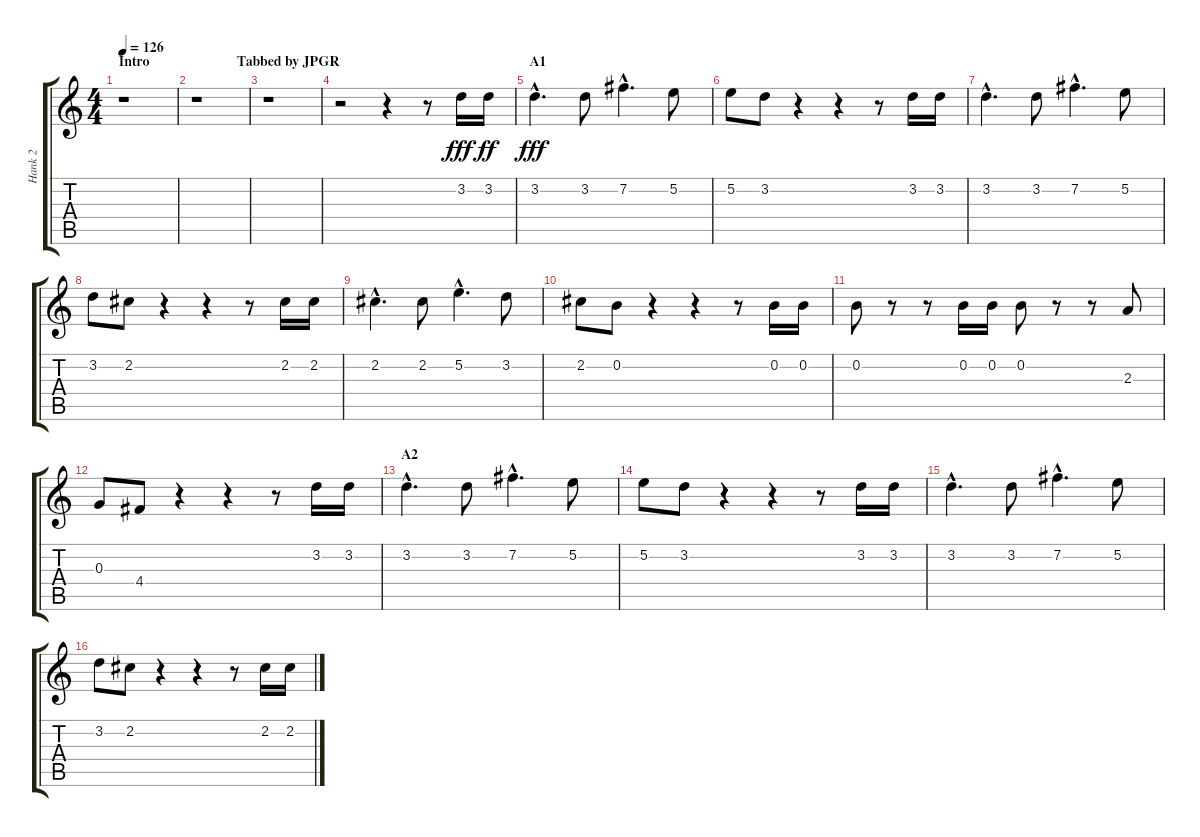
\track ("Hank 2" "Hank 2") {instrument electricguitarjazz}
\staff {score tabs}
\tuning (E4 B3 G3 D3 A2 E2) {hide}
\ts (4 4)
\section ("" "Intro                         Tabbed by JPGR")
\tempo 126
\clef g2
\ks c
r.1{dy fff instrument electricguitarjazz} |
r.1 |
r.1 |
r.2 r.4 r.8 3.2.16 3.2.16{dy ff} |
\section ("" "A1")
3.2{hac}.4{d dy fff} 3.2.8 7.2{hac}.4{d} 5.2.8 |
5.2.8 3.2.8 r.4 r.4 r.8 3.2.16 3.2.16 |
3.2{hac}.4{d} 3.2.8 7.2{hac}.4{d} 5.2.8 |
3.2.8 2.2.8 r.4 r.4 r.8 2.2.16 2.2.16 |
2.2{hac}.4{d} 2.2.8 5.2{hac}.4{d} 3.2.8 |
2.2.8 0.2.8 r.4 r.4 r.8 0.2.16 0.2.16 |
0.2.8 r.8 r.8 0.2.16 0.2.16 0.2.8 r.8 r.8 2.3.8 |
0.3.8 4.4.8 r.4 r.4 r.8 3.2.16 3.2.16 |
\section ("" "A2")
3.2{hac}.4{d} 3.2.8 7.2{hac}.4{d} 5.2.8 |
5.2.8 3.2.8 r.4 r.4 r.8 3.2.16 3.2.16 |
3.2{hac}.4{d} 3.2.8 7.2{hac}.4{d} 5.2.8 |
3.2.8 2.2.8 r.4 r.4 r.8 2.2.16 2.2.16
